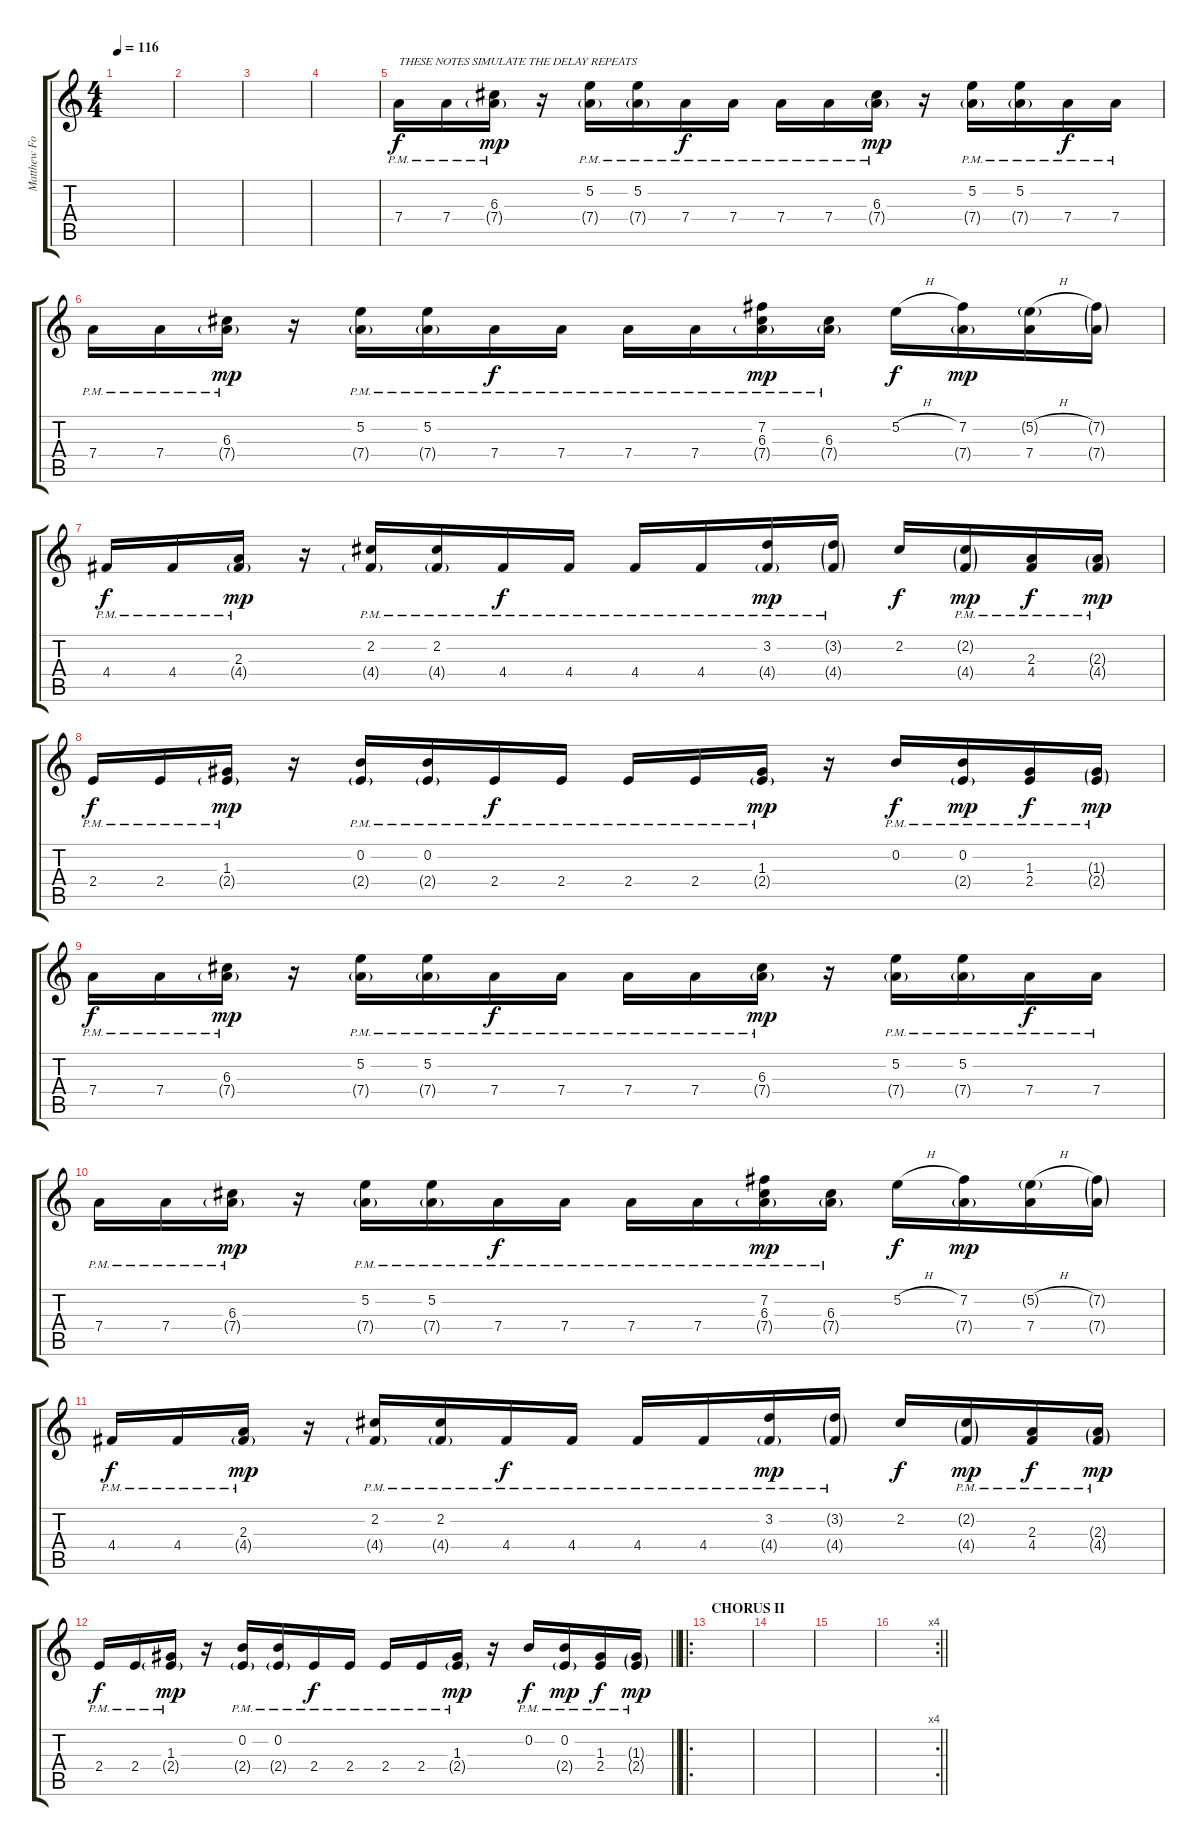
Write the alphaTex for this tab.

\track ("Matthew Followill (delay effect)" "Matthew Fo") {instrument overdrivenguitar}
\staff {score tabs}
\tuning (E4 B3 G3 D3 A2 E2) {hide}
\ts (4 4)
\tempo 116
\clef g2
\ks c
|
|
|
|
7.4{pm}.16{txt "THESE NOTES SIMULATE THE DELAY REPEATS" dy f volume 6} 7.4{pm}.16 (6.3{pm} 7.4{g}).16{dy mp} r.16 (5.2{pm} 7.4{g}).16 (5.2{pm} 7.4{g}).16 7.4{pm}.16{dy f} 7.4{pm}.16 7.4{pm}.16 7.4{pm}.16 (6.3{pm} 7.4{g}).16{dy mp} r.16 (5.2{pm} 7.4{g}).16 (5.2{pm} 7.4{g}).16 7.4{pm}.16{dy f} 7.4{pm}.16 |
7.4{pm}.16 7.4{pm}.16 (6.3{pm} 7.4{g pm}).16{dy mp} r.16 (5.2{pm} 7.4{g}).16 (5.2{pm} 7.4{g pm}).16 7.4{pm}.16{dy f} 7.4{pm}.16 7.4{pm}.16 7.4{pm}.16 (7.2 6.3{pm} 7.4{g pm}).16{dy mp} (6.3{pm} 7.4{g pm}).16 5.2{h}.16{dy f} (7.2 7.4{g}).16{dy mp} (5.2{h g} 7.4).16 (7.2{g} 7.4{g}).16 |
4.4{pm}.16{dy f} 4.4{pm}.16 (2.3{pm} 4.4{g pm}).16{dy mp} r.16 (2.2{pm} 4.4{g pm}).16 (2.2 4.4{g pm}).16 4.4{pm}.16{dy f} 4.4{pm}.16 4.4{pm}.16 4.4{pm}.16 (3.2 4.4{g pm}).16{dy mp} (3.2{g} 4.4{g pm}).16 2.2.16{dy f} (2.2{g} 4.4{g pm}).16{dy mp} (2.3 4.4{pm}).16{dy f} (2.3{g} 4.4{g pm}).16{dy mp} |
2.4{pm}.16{dy f} 2.4{pm}.16 (1.3{pm} 2.4{g pm}).16{dy mp} r.16 (0.2{pm} 2.4{g pm}).16 (0.2{pm} 2.4{g pm}).16 2.4{pm}.16{dy f} 2.4{pm}.16 2.4{pm}.16 2.4{pm}.16 (1.3{pm} 2.4{g pm}).16{dy mp} r.16 0.2{pm}.16{dy f} (0.2{pm} 2.4{g pm}).16{dy mp} (1.3{pm} 2.4{pm}).16{dy f} (1.3{g pm} 2.4{g pm}).16{dy mp} |
7.4{pm}.16{dy f volume 12} 7.4{pm}.16 (6.3{pm} 7.4{g}).16{dy mp} r.16 (5.2{pm} 7.4{g}).16 (5.2{pm} 7.4{g}).16 7.4{pm}.16{dy f} 7.4{pm}.16 7.4{pm}.16 7.4{pm}.16 (6.3{pm} 7.4{g}).16{dy mp} r.16 (5.2{pm} 7.4{g}).16 (5.2{pm} 7.4{g}).16 7.4{pm}.16{dy f} 7.4{pm}.16 |
7.4{pm}.16 7.4{pm}.16 (6.3{pm} 7.4{g pm}).16{dy mp} r.16 (5.2{pm} 7.4{g}).16 (5.2{pm} 7.4{g pm}).16 7.4{pm}.16{dy f} 7.4{pm}.16 7.4{pm}.16 7.4{pm}.16 (7.2 6.3{pm} 7.4{g pm}).16{dy mp} (6.3{pm} 7.4{g pm}).16 5.2{h}.16{dy f} (7.2 7.4{g}).16{dy mp} (5.2{h g} 7.4).16 (7.2{g} 7.4{g}).16 |
4.4{pm}.16{dy f} 4.4{pm}.16 (2.3{pm} 4.4{g pm}).16{dy mp} r.16 (2.2{pm} 4.4{g pm}).16 (2.2 4.4{g pm}).16 4.4{pm}.16{dy f} 4.4{pm}.16 4.4{pm}.16 4.4{pm}.16 (3.2 4.4{g pm}).16{dy mp} (3.2{g} 4.4{g pm}).16 2.2.16{dy f} (2.2{g} 4.4{g pm}).16{dy mp} (2.3 4.4{pm}).16{dy f} (2.3{g} 4.4{g pm}).16{dy mp} |
\barLineRight lightlight
2.4{pm}.16{dy f} 2.4{pm}.16 (1.3{pm} 2.4{g pm}).16{dy mp} r.16 (0.2{pm} 2.4{g pm}).16 (0.2{pm} 2.4{g pm}).16 2.4{pm}.16{dy f} 2.4{pm}.16 2.4{pm}.16 2.4{pm}.16 (1.3{pm} 2.4{g pm}).16{dy mp} r.16 0.2{pm}.16{dy f} (0.2{pm} 2.4{g pm}).16{dy mp} (1.3{pm} 2.4{pm}).16{dy f} (1.3{g pm} 2.4{g pm}).16{dy mp} |
\ro
\section ("" "CHORUS II")
|
|
|
\rc 4
\barLineRight lightlight
